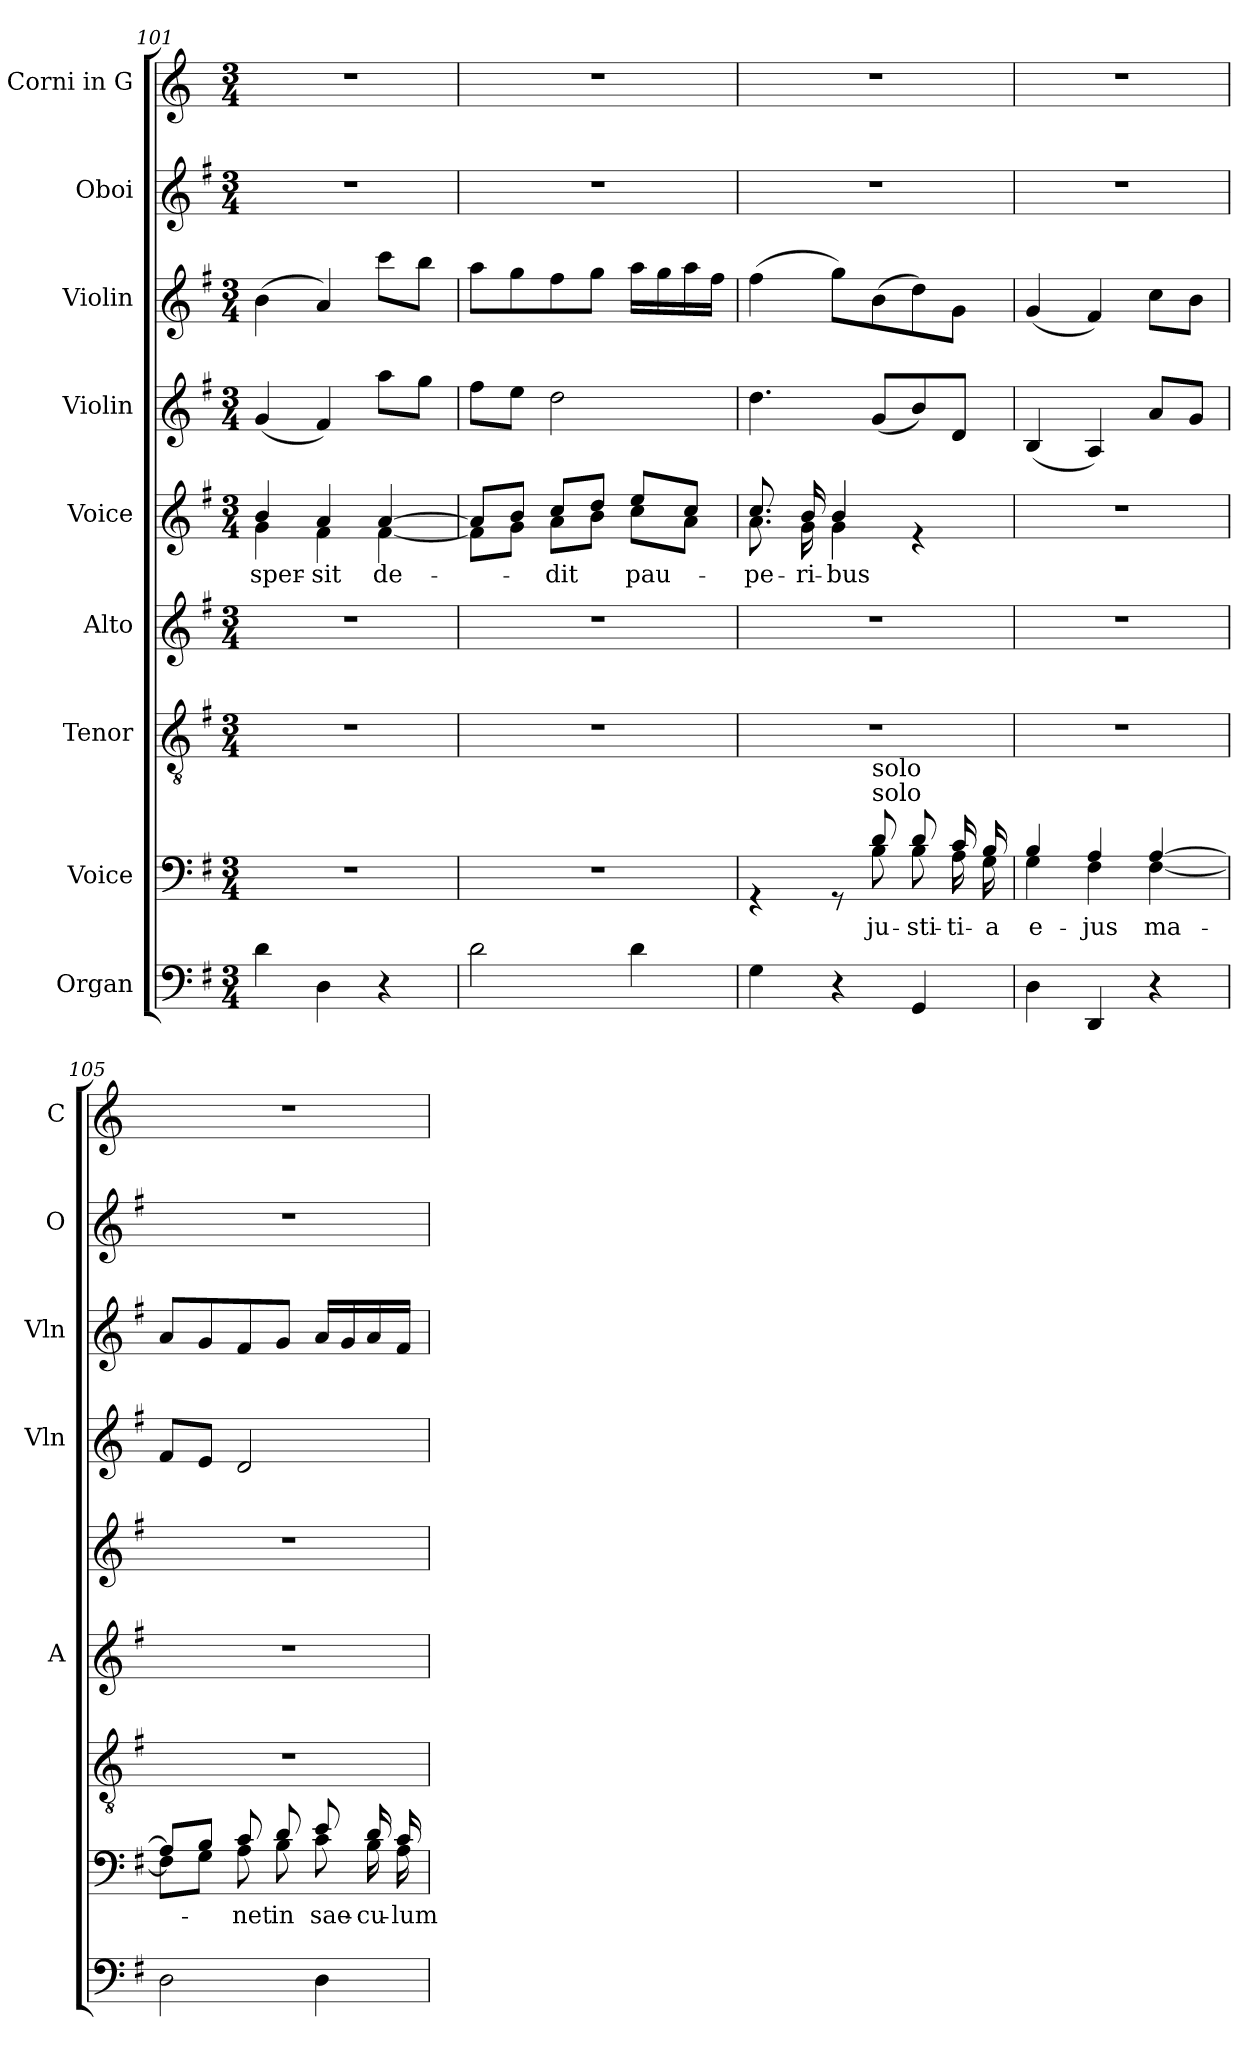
**kern	**kern	**text	**kern	**kern	**kern	**text	**kern	**kern	**kern	**kern
*part9	*part8	*part8	*part7	*part6	*part5	*part5	*part4	*part3	*part2	*part1
*staff9	*staff8	*staff8	*staff7	*staff6	*staff5	*staff5	*staff4	*staff3	*staff2	*staff1
*I"Organ	*I"Voice	*	*I"Tenor	*I"Alto	*I"Voice	*	*I"Violin	*I"Violin	*I"Oboi	*I"Corni in G
*	*	*	*	*I'A	*	*	*I'Vln	*I'Vln	*I'O	*I'C
*clefF4	*clefF4	*	*clefGv2	*clefG2	*clefG2	*	*clefG2	*clefG2	*clefG2	*clefG2
*	*	*	*	*	*	*	*	*	*	*ITrd3c5
*k[f#]	*k[f#]	*	*k[f#]	*k[f#]	*k[f#]	*	*k[f#]	*k[f#]	*k[f#]	*k[f#]
*M3/4	*M3/4	*	*M3/4	*M3/4	*M3/4	*	*M3/4	*M3/4	*M3/4	*M3/4
=101	=101	=101	=101	=101	=101	=101	=101	=101	=101	=101
*	*	*	*	*	*^	*	*	*	*	*
!	!	!	!	!	!	!	!LO:LY:b	!	!	!	!
4d\	2.r	.	2.r	2.r	4b/	4g\	-sper-	(4g/	(4b\	2.r	2.r
!	!	!	!	!	!	!	!LO:LY:b	!	!	!	!
4D\	.	.	.	.	4a/	4f#\	-sit	4f#/)	4a/)	.	.
!	!	!	!	!	!	!	!LO:LY:b	!	!	!	!
4r	.	.	.	.	[4a/	[4f#\	de-	8aa\L	8ccc\L	.	.
.	.	.	.	.	.	.	.	8gg\J	8bb\J	.	.
=102	=102	=102	=102	=102	=102	=102	=102	=102	=102	=102	=102
2d\	2.r	.	2.r	2.r	8a/L]	8f#\L]	.	8ff#\L	8aa\L	2.r	2.r
.	.	.	.	.	8b/J	8g\J	.	8ee\J	8gg\	.	.
!	!	!	!	!	!	!	!LO:LY:b	!	!	!	!
.	.	.	.	.	8cc/L	8a\L	-dit	2dd\	8ff#\	.	.
.	.	.	.	.	8dd/J	8b\J	.	.	8gg\J	.	.
!	!	!	!	!	!	!	!LO:LY:b	!	!	!	!
4d\	.	.	.	.	8ee/L	8cc\L	pau-	.	16aa\LL	.	.
.	.	.	.	.	.	.	.	.	16gg\	.	.
.	.	.	.	.	8cc/J	8a\J	.	.	16aa\	.	.
.	.	.	.	.	.	.	.	.	16ff#\JJ	.	.
!!LO:PB:g=z
=103	=103	=103	=103	=103	=103	=103	=103	=103	=103	=103	=103
*	*^	*	*	*	*	*	*	*	*	*	*
!	!	!	!	!	!	!	!	!LO:LY:b	!	!	!	!
4G\	4rGG	4.ryy	.	2.r	2.r	8.cc/	8.a\	-pe-	4.dd\	(4ff#\	2.r	2.r
!	!	!	!	!	!	!	!	!LO:LY:b	!	!	!	!
.	.	.	.	.	.	16b/	16g\	-ri-	.	.	.	.
!	!	!	!	!	!	!	!	!LO:LY:b	!	!	!	!
4r	8rGG	.	.	.	.	4b/	4g\	-bus	.	8gg\L)	.	.
!	!LO:TX:a:t=solo	!	!	!	!	!	!	!	!	!	!	!
!	!LO:TX:a:t=solo	!	!	!	!	!	!	!	!	!	!	!
!	!	!	!LO:LY:b	!	!	!	!	!	!	!	!	!
.	8d/	8B\	ju-	.	.	.	.	.	(8g/L	(8b\	.	.
!	!	!	!LO:LY:b	!	!	!	!	!	!	!	!	!
4GG/	8d/	8B\	-sti-	.	.	4re	4ryy	.	8b/)	8dd\)	.	.
!	!	!	!LO:LY:b	!	!	!	!	!	!	!	!	!
.	16c/	16A\	-ti-	.	.	.	.	.	8d/J	8g\J	.	.
!	!	!	!LO:LY:b	!	!	!	!	!	!	!	!	!
.	16B/	16G\	-a	.	.	.	.	.	.	.	.	.
*	*	*	*	*	*	*v	*v	*	*	*	*	*
=104	=104	=104	=104	=104	=104	=104	=104	=104	=104	=104	=104
!	!	!	!LO:LY:b	!	!	!	!	!	!	!	!
4D\	4B/	4G\	e-	2.r	2.r	2.r	.	(4B/	(4g/	2.r	2.r
!	!	!	!LO:LY:b	!	!	!	!	!	!	!	!
4DD/	4A/	4F#\	-jus	.	.	.	.	4A/)	4f#/)	.	.
!	!	!	!LO:LY:b	!	!	!	!	!	!	!	!
4r	[4A/	[4F#\	ma-	.	.	.	.	8a/L	8cc\L	.	.
.	.	.	.	.	.	.	.	8g/J	8b\J	.	.
=105	=105	=105	=105	=105	=105	=105	=105	=105	=105	=105	=105
2D\	8A/L]	8F#\L]	.	2.r	2.r	2.r	.	8f#/L	8a/L	2.r	2.r
.	8B/J	8G\J	.	.	.	.	.	8e/J	8g/	.	.
!	!	!	!LO:LY:b	!	!	!	!	!	!	!	!
.	8c/	8A\	-net	.	.	.	.	2d/	8f#/	.	.
!	!	!	!LO:LY:b	!	!	!	!	!	!	!	!
.	8d/	8B\	in	.	.	.	.	.	8g/J	.	.
!	!	!	!LO:LY:b	!	!	!	!	!	!	!	!
4D\	8e/	8c\	sae-	.	.	.	.	.	16a/LL	.	.
.	.	.	.	.	.	.	.	.	16g/	.	.
!	!	!	!LO:LY:b	!	!	!	!	!	!	!	!
.	16d/	16B\	-cu-	.	.	.	.	.	16a/	.	.
!	!	!	!LO:LY:b	!	!	!	!	!	!	!	!
.	16c/	16A\	-lum	.	.	.	.	.	16f#/JJ	.	.
*	*v	*v	*	*	*	*	*	*	*	*	*
=	=	=	=	=	=	=	=	=	=	=
*-	*-	*-	*-	*-	*-	*-	*-	*-	*-	*-
